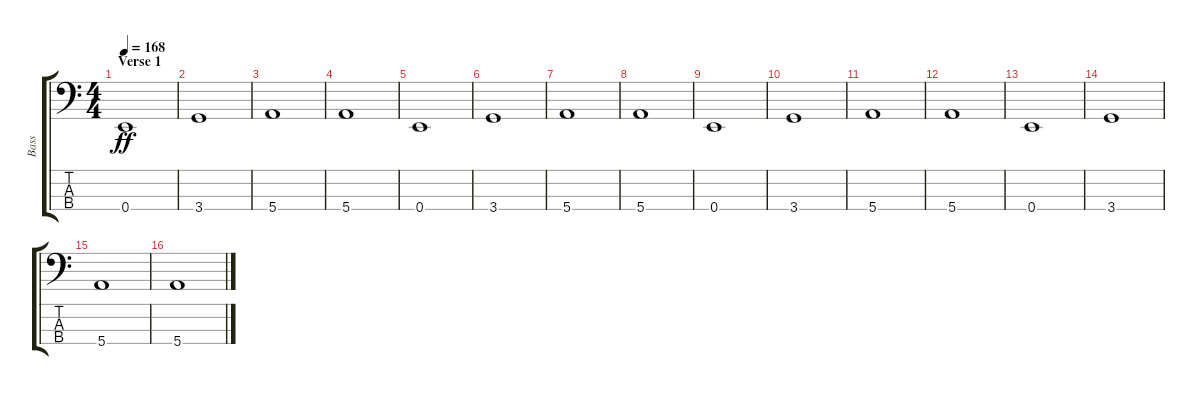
\track ("Bass" "Bass") {instrument electricbasspick}
\staff {score tabs}
\tuning (G2 D2 A1 E1) {hide}
\ts (4 4)
\section ("" "Verse 1")
\tempo 168
\clef f4
\ks c
0.4.1{dy ff} |
3.4.1 |
5.4.1 |
5.4.1 |
0.4.1 |
3.4.1 |
5.4.1 |
5.4.1 |
0.4.1 |
3.4.1 |
5.4.1 |
5.4.1 |
0.4.1 |
3.4.1 |
5.4.1 |
5.4.1
